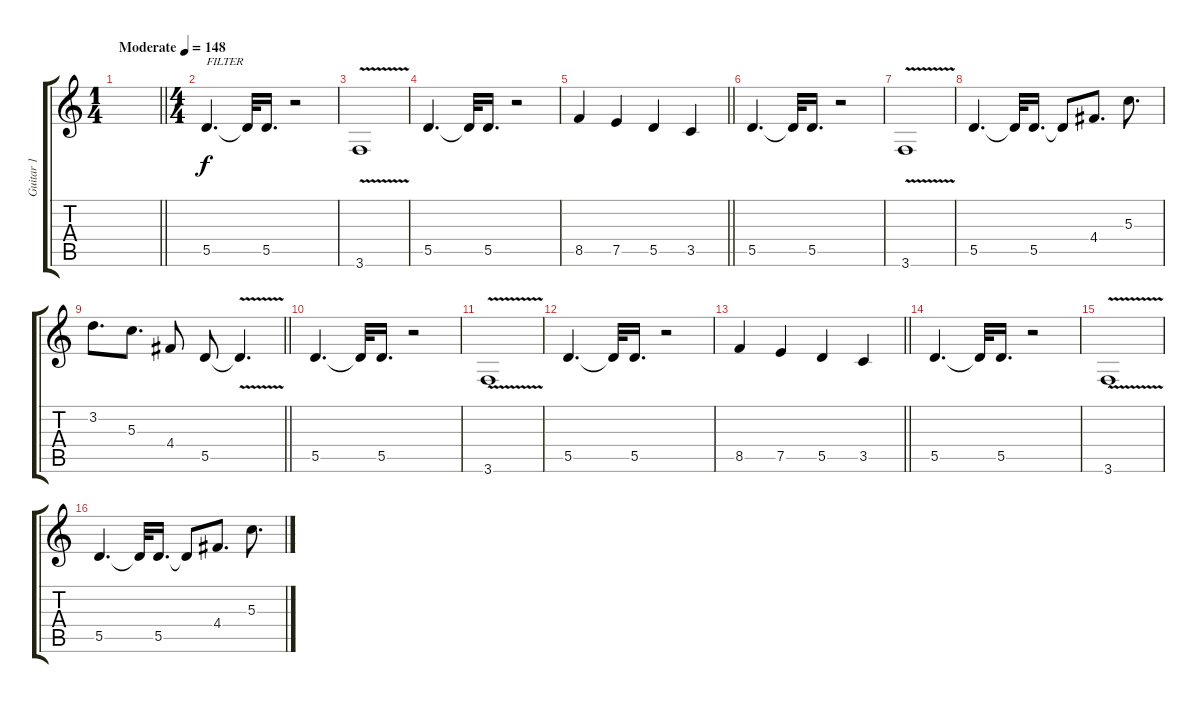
\track ("Guitar 1" "Guitar 1") {instrument distortionguitar}
\staff {score tabs}
\tuning (E4 B3 G3 D3 A2 D2) {hide}
\ts (1 4)
\tempo (148 "Moderate")
\clef g2
\barLineRight lightlight
\ks c
|
\ts (4 4)
5.5.4{d txt "FILTER" volume 8 instrument lead1square} 5.5{t}.32 5.5.16{d} r.2 |
3.6{v}.1 |
5.5.4{d} 5.5{t}.32 5.5.16{d} r.2 |
\barLineRight lightlight
8.5.4 7.5.4 5.5.4 3.5.4 |
5.5.4{d} 5.5{t}.32 5.5.16{d} r.2 |
3.6{v}.1 |
5.5.4{d} 5.5{t}.32 5.5.16{d} 5.5{t}.8 4.4.8{d} 5.3.8{d} |
\barLineRight lightlight
3.2.8{d} 5.3.8{d} 4.4.8 5.5.8 5.5{v t}.4{d} |
5.5.4{d} 5.5{t}.32 5.5.16{d} r.2 |
3.6{v}.1 |
5.5.4{d} 5.5{t}.32 5.5.16{d} r.2 |
\barLineRight lightlight
8.5.4 7.5.4 5.5.4 3.5.4 |
5.5.4{d} 5.5{t}.32 5.5.16{d} r.2 |
3.6{v}.1 |
5.5.4{d} 5.5{t}.32 5.5.16{d} 5.5{t}.8 4.4.8{d} 5.3.8{d}
